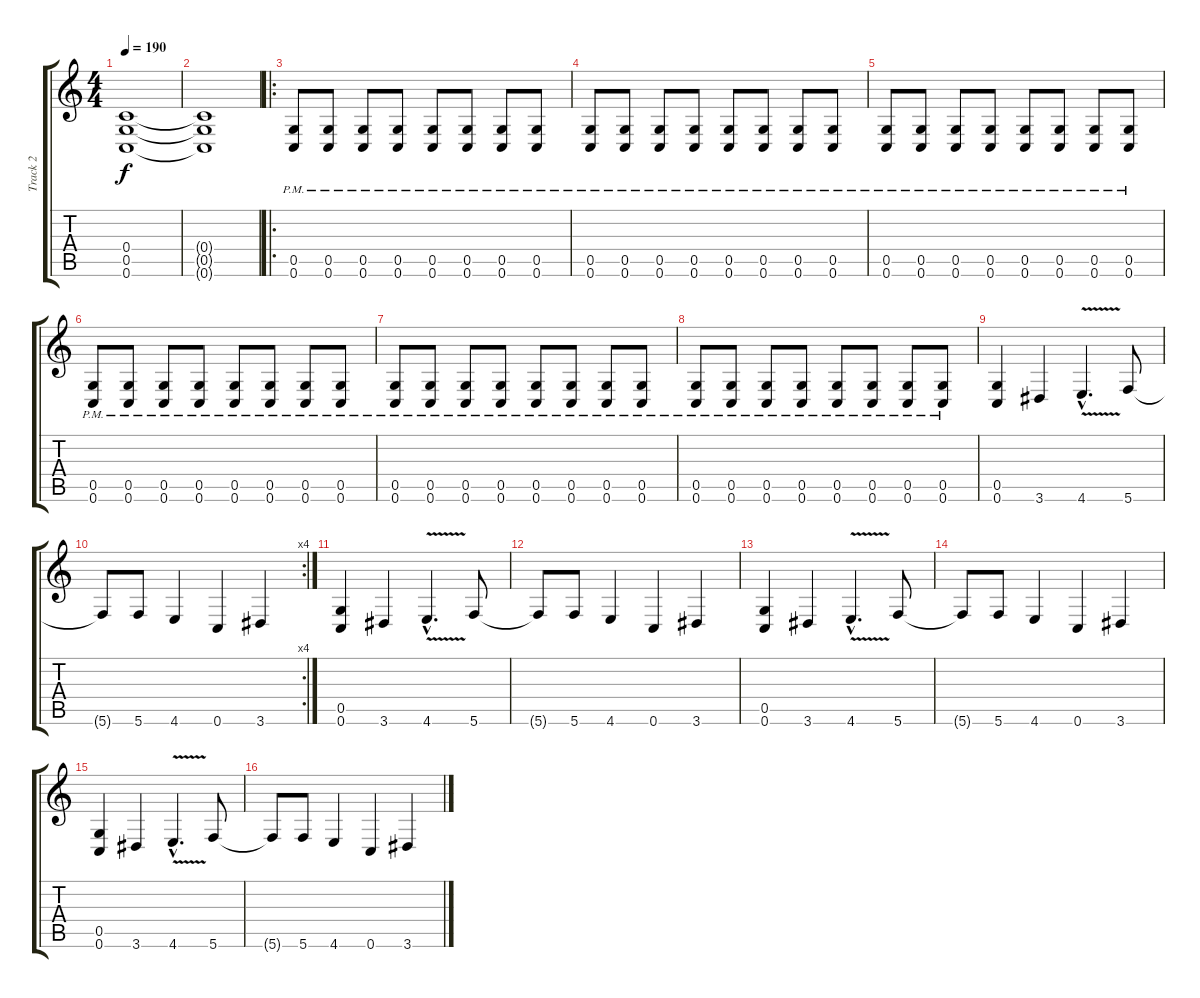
\track ("Track 2" "Track 2") {instrument distortionguitar}
\staff {score tabs}
\tuning (D4 A3 F3 C3 G2 C2) {hide}
\ts (4 4)
\tempo 190
\clef g2
\ks c
(0.4 0.5 0.6).1{dy f} |
(0.4{t} 0.5{t} 0.6{t}).1 |
\ro
(0.5{pm} 0.6{pm}).8 (0.5{pm} 0.6{pm}).8 (0.5{pm} 0.6{pm}).8 (0.5{pm} 0.6{pm}).8 (0.5{pm} 0.6{pm}).8 (0.5{pm} 0.6{pm}).8 (0.5{pm} 0.6{pm}).8 (0.5{pm} 0.6{pm}).8 |
(0.5{pm} 0.6{pm}).8 (0.5{pm} 0.6{pm}).8 (0.5{pm} 0.6{pm}).8 (0.5{pm} 0.6{pm}).8 (0.5{pm} 0.6{pm}).8 (0.5{pm} 0.6{pm}).8 (0.5{pm} 0.6{pm}).8 (0.5{pm} 0.6{pm}).8 |
(0.5{pm} 0.6{pm}).8 (0.5{pm} 0.6{pm}).8 (0.5{pm} 0.6{pm}).8 (0.5{pm} 0.6{pm}).8 (0.5{pm} 0.6{pm}).8 (0.5{pm} 0.6{pm}).8 (0.5{pm} 0.6{pm}).8 (0.5{pm} 0.6{pm}).8 |
(0.5{pm} 0.6{pm}).8 (0.5{pm} 0.6{pm}).8 (0.5{pm} 0.6{pm}).8 (0.5{pm} 0.6{pm}).8 (0.5{pm} 0.6{pm}).8 (0.5{pm} 0.6{pm}).8 (0.5{pm} 0.6{pm}).8 (0.5{pm} 0.6{pm}).8 |
(0.5{pm} 0.6{pm}).8 (0.5{pm} 0.6{pm}).8 (0.5{pm} 0.6{pm}).8 (0.5{pm} 0.6{pm}).8 (0.5{pm} 0.6{pm}).8 (0.5{pm} 0.6{pm}).8 (0.5{pm} 0.6{pm}).8 (0.5{pm} 0.6{pm}).8 |
(0.5{pm} 0.6{pm}).8 (0.5{pm} 0.6{pm}).8 (0.5{pm} 0.6{pm}).8 (0.5{pm} 0.6{pm}).8 (0.5{pm} 0.6{pm}).8 (0.5{pm} 0.6{pm}).8 (0.5{pm} 0.6{pm}).8 (0.5{pm} 0.6{pm}).8 |
(0.5 0.6).4 3.6.4 4.6{v hac}.4{d} 5.6.8 |
\rc 4
5.6{t}.8 5.6.8 4.6.4 0.6.4 3.6.4 |
(0.5 0.6).4 3.6.4 4.6{v hac}.4{d} 5.6.8 |
5.6{t}.8 5.6.8 4.6.4 0.6.4 3.6.4 |
(0.5 0.6).4 3.6.4 4.6{v hac}.4{d} 5.6.8 |
5.6{t}.8 5.6.8 4.6.4 0.6.4 3.6.4 |
(0.5 0.6).4 3.6.4 4.6{v hac}.4{d} 5.6.8 |
5.6{t}.8 5.6.8 4.6.4 0.6.4 3.6.4
